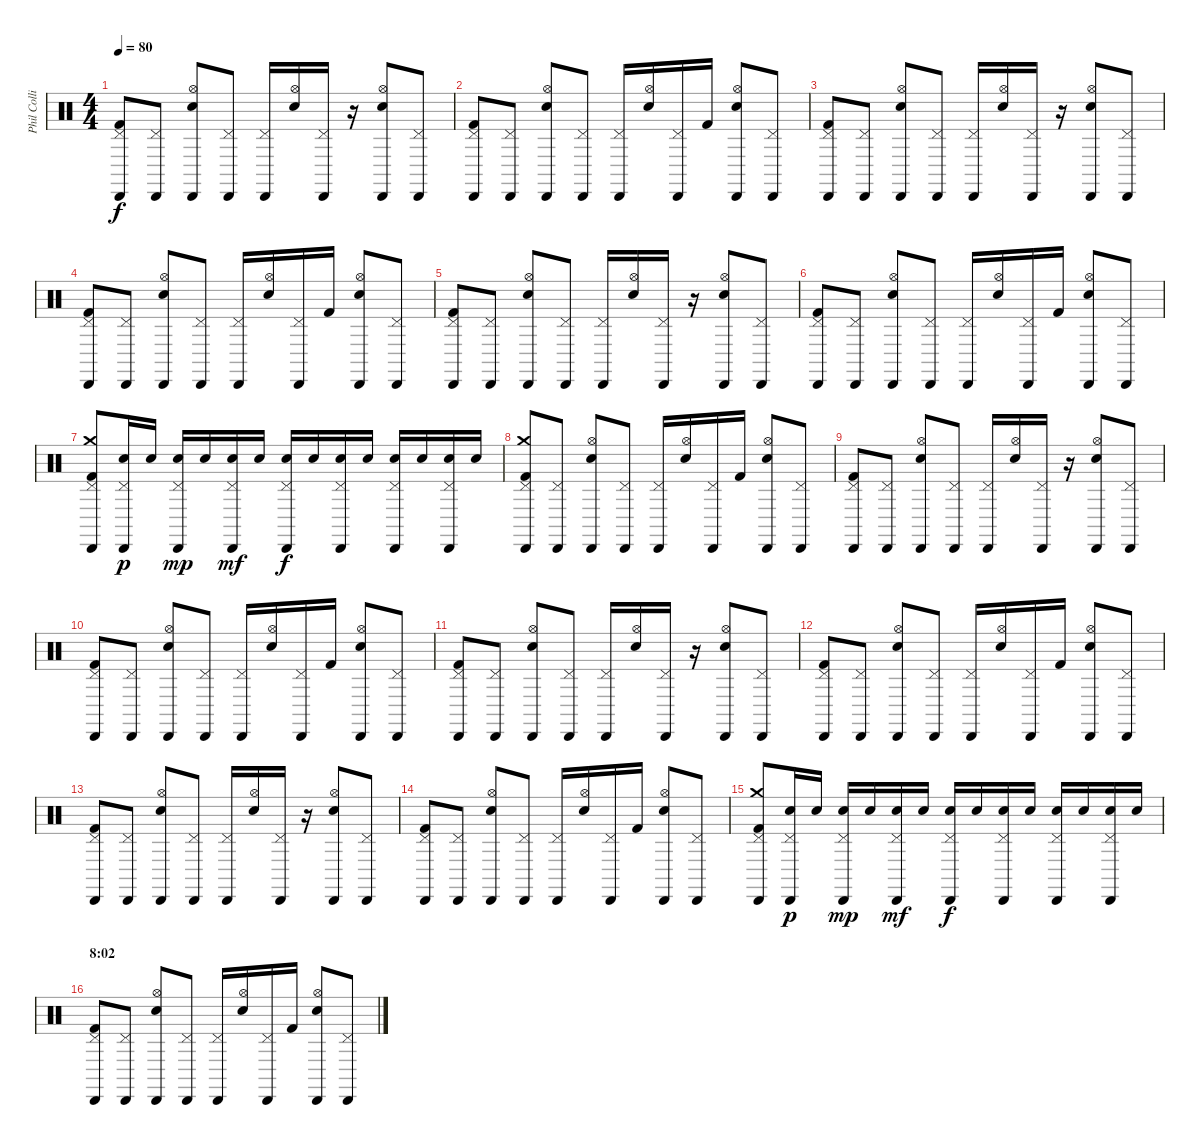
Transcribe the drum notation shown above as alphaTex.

\track ("Phil Collins (drums)" "Phil Colli") {instrument percussion}
\staff {score}
\articulation defaults
\ts (4 4)
\tempo 80
\clef neutral
\ks c
("Cabasa (hit)" "Pedal Hi-Hat (hit)" "Kick (hit) 2").8{dy f} ("Cabasa (hit)" "Pedal Hi-Hat (hit)").8 ("Cabasa (hit)" "Hi-Hat (open)" "Electric Snare (hit)").8 ("Cabasa (hit)" "Pedal Hi-Hat (hit)").8 ("Cabasa (hit)" "Pedal Hi-Hat (hit)").16 ("Hi-Hat (open)" "Electric Snare (hit)").16 ("Cabasa (hit)" "Pedal Hi-Hat (hit)").16 r.16 ("Cabasa (hit)" "Hi-Hat (open)" "Electric Snare (hit)").8 ("Cabasa (hit)" "Pedal Hi-Hat (hit)").8 |
("Cabasa (hit)" "Pedal Hi-Hat (hit)" "Kick (hit) 2").8 ("Cabasa (hit)" "Pedal Hi-Hat (hit)").8 ("Cabasa (hit)" "Hi-Hat (open)" "Electric Snare (hit)").8 ("Cabasa (hit)" "Pedal Hi-Hat (hit)").8 ("Cabasa (hit)" "Pedal Hi-Hat (hit)").16 ("Hi-Hat (open)" "Electric Snare (hit)").16 ("Cabasa (hit)" "Pedal Hi-Hat (hit)").16 "Kick (hit) 2".16 ("Cabasa (hit)" "Hi-Hat (open)" "Electric Snare (hit)").8 ("Cabasa (hit)" "Pedal Hi-Hat (hit)").8 |
("Cabasa (hit)" "Pedal Hi-Hat (hit)" "Kick (hit) 2").8 ("Cabasa (hit)" "Pedal Hi-Hat (hit)").8 ("Cabasa (hit)" "Hi-Hat (open)" "Electric Snare (hit)").8 ("Cabasa (hit)" "Pedal Hi-Hat (hit)").8 ("Cabasa (hit)" "Pedal Hi-Hat (hit)").16 ("Hi-Hat (open)" "Electric Snare (hit)").16 ("Cabasa (hit)" "Pedal Hi-Hat (hit)").16 r.16 ("Cabasa (hit)" "Hi-Hat (open)" "Electric Snare (hit)").8 ("Cabasa (hit)" "Pedal Hi-Hat (hit)").8 |
("Cabasa (hit)" "Pedal Hi-Hat (hit)" "Kick (hit) 2").8 ("Cabasa (hit)" "Pedal Hi-Hat (hit)").8 ("Cabasa (hit)" "Hi-Hat (open)" "Electric Snare (hit)").8 ("Cabasa (hit)" "Pedal Hi-Hat (hit)").8 ("Cabasa (hit)" "Pedal Hi-Hat (hit)").16 ("Hi-Hat (open)" "Electric Snare (hit)").16 ("Cabasa (hit)" "Pedal Hi-Hat (hit)").16 "Kick (hit) 2".16 ("Cabasa (hit)" "Hi-Hat (open)" "Electric Snare (hit)").8 ("Cabasa (hit)" "Pedal Hi-Hat (hit)").8 |
("Cabasa (hit)" "Pedal Hi-Hat (hit)" "Kick (hit) 2").8 ("Cabasa (hit)" "Pedal Hi-Hat (hit)").8 ("Cabasa (hit)" "Hi-Hat (open)" "Electric Snare (hit)").8 ("Cabasa (hit)" "Pedal Hi-Hat (hit)").8 ("Cabasa (hit)" "Pedal Hi-Hat (hit)").16 ("Hi-Hat (open)" "Electric Snare (hit)").16 ("Cabasa (hit)" "Pedal Hi-Hat (hit)").16 r.16 ("Cabasa (hit)" "Hi-Hat (open)" "Electric Snare (hit)").8 ("Cabasa (hit)" "Pedal Hi-Hat (hit)").8 |
("Cabasa (hit)" "Pedal Hi-Hat (hit)" "Kick (hit) 2").8 ("Cabasa (hit)" "Pedal Hi-Hat (hit)").8 ("Cabasa (hit)" "Hi-Hat (open)" "Electric Snare (hit)").8 ("Cabasa (hit)" "Pedal Hi-Hat (hit)").8 ("Cabasa (hit)" "Pedal Hi-Hat (hit)").16 ("Hi-Hat (open)" "Electric Snare (hit)").16 ("Cabasa (hit)" "Pedal Hi-Hat (hit)").16 "Kick (hit) 2".16 ("Cabasa (hit)" "Hi-Hat (open)" "Electric Snare (hit)").8 ("Cabasa (hit)" "Pedal Hi-Hat (hit)").8 |
("Crash medium (hit)" "Cabasa (hit)" "Pedal Hi-Hat (hit)" "Kick (hit) 2").8 ("Cabasa (hit)" "Pedal Hi-Hat (hit)" "Electric Snare (hit)").16{dy p} "Electric Snare (hit)".16 ("Cabasa (hit)" "Pedal Hi-Hat (hit)" "Electric Snare (hit)").16{dy mp} "Electric Snare (hit)".16 ("Cabasa (hit)" "Pedal Hi-Hat (hit)" "Electric Snare (hit)").16{dy mf} "Electric Snare (hit)".16 ("Cabasa (hit)" "Pedal Hi-Hat (hit)" "Electric Snare (hit)").16{dy f} "Electric Snare (hit)".16 ("Cabasa (hit)" "Pedal Hi-Hat (hit)" "Electric Snare (hit)").16 "Electric Snare (hit)".16 ("Cabasa (hit)" "Pedal Hi-Hat (hit)" "Electric Snare (hit)").16 "Electric Snare (hit)".16 ("Cabasa (hit)" "Pedal Hi-Hat (hit)" "Electric Snare (hit)").16 "Electric Snare (hit)".16 |
("Crash medium (hit)" "Cabasa (hit)" "Pedal Hi-Hat (hit)" "Kick (hit) 2").8 ("Cabasa (hit)" "Pedal Hi-Hat (hit)").8 ("Cabasa (hit)" "Hi-Hat (open)" "Electric Snare (hit)").8 ("Cabasa (hit)" "Pedal Hi-Hat (hit)").8 ("Cabasa (hit)" "Pedal Hi-Hat (hit)").16 ("Hi-Hat (open)" "Electric Snare (hit)").16 ("Cabasa (hit)" "Pedal Hi-Hat (hit)").16 "Kick (hit) 2".16 ("Cabasa (hit)" "Hi-Hat (open)" "Electric Snare (hit)").8 ("Cabasa (hit)" "Pedal Hi-Hat (hit)").8 |
("Cabasa (hit)" "Pedal Hi-Hat (hit)" "Kick (hit) 2").8 ("Cabasa (hit)" "Pedal Hi-Hat (hit)").8 ("Cabasa (hit)" "Hi-Hat (open)" "Electric Snare (hit)").8 ("Cabasa (hit)" "Pedal Hi-Hat (hit)").8 ("Cabasa (hit)" "Pedal Hi-Hat (hit)").16 ("Hi-Hat (open)" "Electric Snare (hit)").16 ("Cabasa (hit)" "Pedal Hi-Hat (hit)").16 r.16 ("Cabasa (hit)" "Hi-Hat (open)" "Electric Snare (hit)").8 ("Cabasa (hit)" "Pedal Hi-Hat (hit)").8 |
("Cabasa (hit)" "Pedal Hi-Hat (hit)" "Kick (hit) 2").8 ("Cabasa (hit)" "Pedal Hi-Hat (hit)").8 ("Cabasa (hit)" "Hi-Hat (open)" "Electric Snare (hit)").8 ("Cabasa (hit)" "Pedal Hi-Hat (hit)").8 ("Cabasa (hit)" "Pedal Hi-Hat (hit)").16 ("Hi-Hat (open)" "Electric Snare (hit)").16 ("Cabasa (hit)" "Pedal Hi-Hat (hit)").16 "Kick (hit) 2".16 ("Cabasa (hit)" "Hi-Hat (open)" "Electric Snare (hit)").8 ("Cabasa (hit)" "Pedal Hi-Hat (hit)").8 |
("Cabasa (hit)" "Pedal Hi-Hat (hit)" "Kick (hit) 2").8 ("Cabasa (hit)" "Pedal Hi-Hat (hit)").8 ("Cabasa (hit)" "Hi-Hat (open)" "Electric Snare (hit)").8 ("Cabasa (hit)" "Pedal Hi-Hat (hit)").8 ("Cabasa (hit)" "Pedal Hi-Hat (hit)").16 ("Hi-Hat (open)" "Electric Snare (hit)").16 ("Cabasa (hit)" "Pedal Hi-Hat (hit)").16 r.16 ("Cabasa (hit)" "Hi-Hat (open)" "Electric Snare (hit)").8 ("Cabasa (hit)" "Pedal Hi-Hat (hit)").8 |
("Cabasa (hit)" "Pedal Hi-Hat (hit)" "Kick (hit) 2").8 ("Cabasa (hit)" "Pedal Hi-Hat (hit)").8 ("Cabasa (hit)" "Hi-Hat (open)" "Electric Snare (hit)").8 ("Cabasa (hit)" "Pedal Hi-Hat (hit)").8 ("Cabasa (hit)" "Pedal Hi-Hat (hit)").16 ("Hi-Hat (open)" "Electric Snare (hit)").16 ("Cabasa (hit)" "Pedal Hi-Hat (hit)").16 "Kick (hit) 2".16 ("Cabasa (hit)" "Hi-Hat (open)" "Electric Snare (hit)").8 ("Cabasa (hit)" "Pedal Hi-Hat (hit)").8 |
("Cabasa (hit)" "Pedal Hi-Hat (hit)" "Kick (hit) 2").8 ("Cabasa (hit)" "Pedal Hi-Hat (hit)").8 ("Cabasa (hit)" "Hi-Hat (open)" "Electric Snare (hit)").8 ("Cabasa (hit)" "Pedal Hi-Hat (hit)").8 ("Cabasa (hit)" "Pedal Hi-Hat (hit)").16 ("Hi-Hat (open)" "Electric Snare (hit)").16 ("Cabasa (hit)" "Pedal Hi-Hat (hit)").16 r.16 ("Cabasa (hit)" "Hi-Hat (open)" "Electric Snare (hit)").8 ("Cabasa (hit)" "Pedal Hi-Hat (hit)").8 |
("Cabasa (hit)" "Pedal Hi-Hat (hit)" "Kick (hit) 2").8 ("Cabasa (hit)" "Pedal Hi-Hat (hit)").8 ("Cabasa (hit)" "Hi-Hat (open)" "Electric Snare (hit)").8 ("Cabasa (hit)" "Pedal Hi-Hat (hit)").8 ("Cabasa (hit)" "Pedal Hi-Hat (hit)").16 ("Hi-Hat (open)" "Electric Snare (hit)").16 ("Cabasa (hit)" "Pedal Hi-Hat (hit)").16 "Kick (hit) 2".16 ("Cabasa (hit)" "Hi-Hat (open)" "Electric Snare (hit)").8 ("Cabasa (hit)" "Pedal Hi-Hat (hit)").8 |
("Crash medium (hit)" "Cabasa (hit)" "Pedal Hi-Hat (hit)" "Kick (hit) 2").8 ("Cabasa (hit)" "Pedal Hi-Hat (hit)" "Electric Snare (hit)").16{dy p} "Electric Snare (hit)".16 ("Cabasa (hit)" "Pedal Hi-Hat (hit)" "Electric Snare (hit)").16{dy mp} "Electric Snare (hit)".16 ("Cabasa (hit)" "Pedal Hi-Hat (hit)" "Electric Snare (hit)").16{dy mf} "Electric Snare (hit)".16 ("Cabasa (hit)" "Pedal Hi-Hat (hit)" "Electric Snare (hit)").16{dy f} "Electric Snare (hit)".16 ("Cabasa (hit)" "Pedal Hi-Hat (hit)" "Electric Snare (hit)").16 "Electric Snare (hit)".16 ("Cabasa (hit)" "Pedal Hi-Hat (hit)" "Electric Snare (hit)").16 "Electric Snare (hit)".16 ("Cabasa (hit)" "Pedal Hi-Hat (hit)" "Electric Snare (hit)").16 "Electric Snare (hit)".16 |
\section ("" "8:02")
("Cabasa (hit)" "Pedal Hi-Hat (hit)" "Kick (hit) 2").8 ("Cabasa (hit)" "Pedal Hi-Hat (hit)").8 ("Cabasa (hit)" "Hi-Hat (open)" "Electric Snare (hit)").8 ("Cabasa (hit)" "Pedal Hi-Hat (hit)").8 ("Cabasa (hit)" "Pedal Hi-Hat (hit)").16 ("Hi-Hat (open)" "Electric Snare (hit)").16 ("Cabasa (hit)" "Pedal Hi-Hat (hit)").16 "Kick (hit) 2".16 ("Cabasa (hit)" "Hi-Hat (open)" "Electric Snare (hit)").8 ("Cabasa (hit)" "Pedal Hi-Hat (hit)").8
